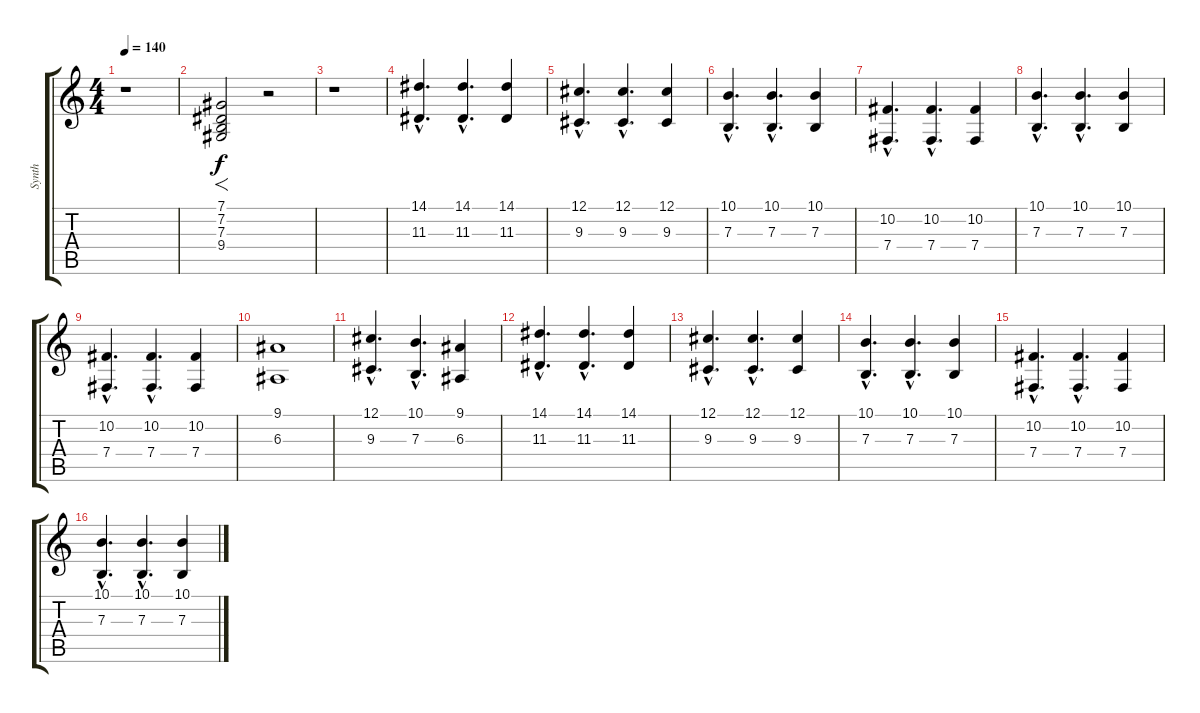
\track ("Synth" "Synth") {instrument stringensemble1}
\staff {score tabs}
\tuning (Db4 Ab3 E3 B2 Gb2 Db2) {hide}
\ts (4 4)
\tempo 140
\clef g2
\ks c
r.1{dy f} |
(7.1 7.2 7.3 9.4).2{f} r.2 |
r.1 |
(14.1{hac} 11.3{hac}).4{d} (14.1{hac} 11.3{hac}).4{d} (14.1 11.3).4 |
(12.1{hac} 9.3{hac}).4{d} (12.1{hac} 9.3{hac}).4{d} (12.1 9.3).4 |
(10.1{hac} 7.3{hac}).4{d} (10.1{hac} 7.3{hac}).4{d} (10.1 7.3).4 |
(10.2{hac} 7.4{hac}).4{d} (10.2{hac} 7.4{hac}).4{d} (10.2 7.4).4 |
(10.1{hac} 7.3{hac}).4{d} (10.1{hac} 7.3{hac}).4{d} (10.1 7.3).4 |
(10.2{hac} 7.4{hac}).4{d} (10.2{hac} 7.4{hac}).4{d} (10.2 7.4).4 |
(9.1 6.3).1 |
(12.1{hac} 9.3{hac}).4{d} (10.1{hac} 7.3{hac}).4{d} (9.1 6.3).4 |
(14.1{hac} 11.3{hac}).4{d} (14.1{hac} 11.3{hac}).4{d} (14.1 11.3).4 |
(12.1{hac} 9.3{hac}).4{d} (12.1{hac} 9.3{hac}).4{d} (12.1 9.3).4 |
(10.1{hac} 7.3{hac}).4{d} (10.1{hac} 7.3{hac}).4{d} (10.1 7.3).4 |
(10.2{hac} 7.4{hac}).4{d} (10.2{hac} 7.4{hac}).4{d} (10.2 7.4).4 |
(10.1{hac} 7.3{hac}).4{d} (10.1{hac} 7.3{hac}).4{d} (10.1 7.3).4
